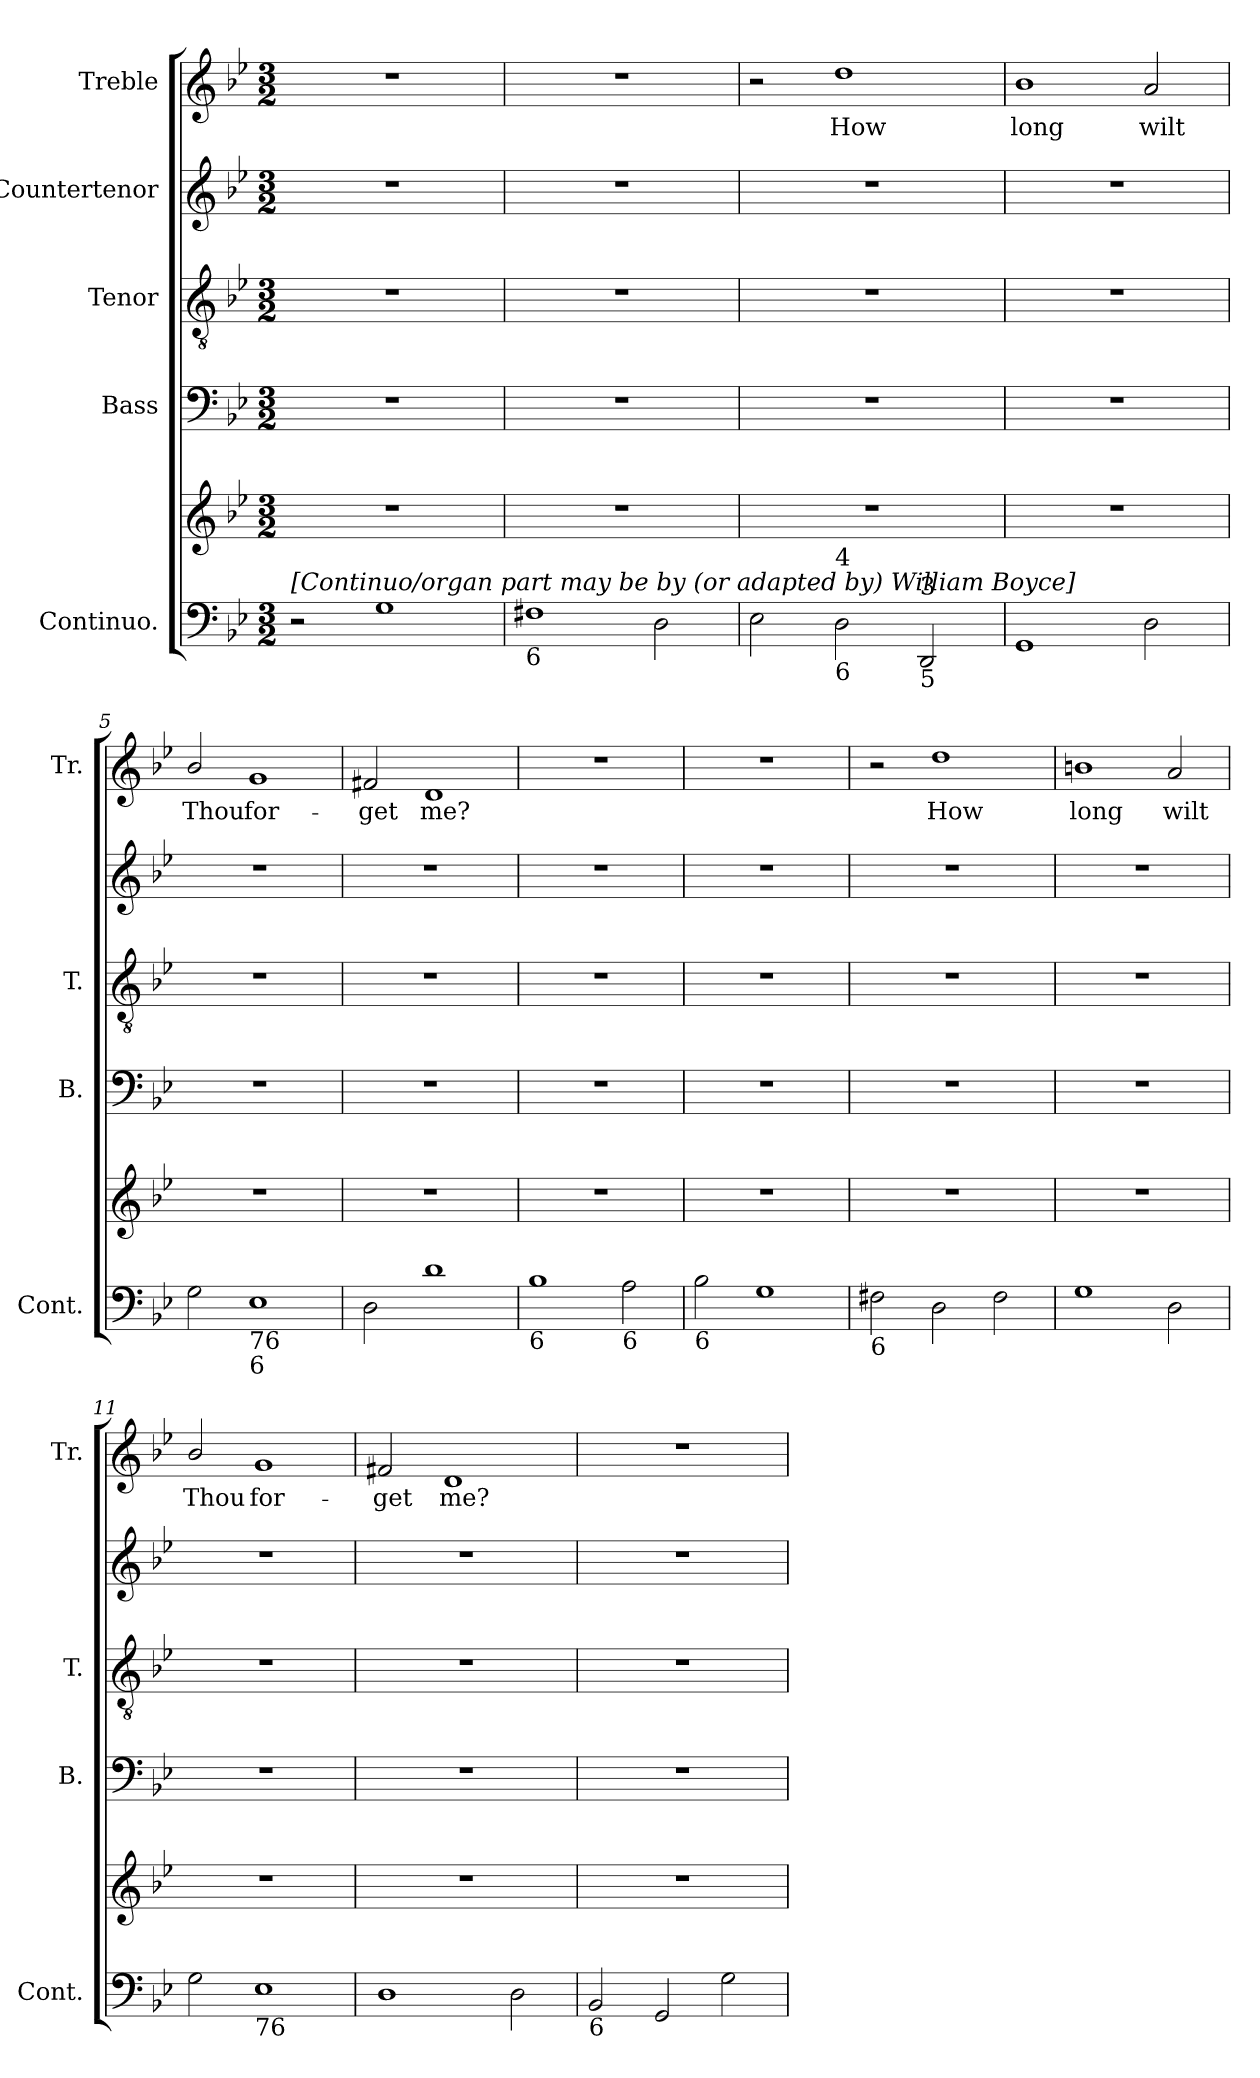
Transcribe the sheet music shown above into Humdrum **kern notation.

**kern	**kern	**kern	**kern	**kern	**kern	**text
*part5	*part5	*part4	*part3	*part2	*part1	*part1
*staff6	*staff5	*staff4	*staff3	*staff2	*staff1	*staff1
*I"Continuo.	*	*I"Bass	*I"Tenor	*I"Countertenor	*I"Treble	*
*I'Cont.	*	*I'B.	*I'T.	*	*I'Tr.	*
!!LO:PB:g=z
*clefF4	*clefG2	*clefF4	*clefGv2	*clefG2	*clefG2	*
*	*	*	*ITrd7c12	*	*	*
*k[b-e-]	*k[b-e-]	*k[b-e-]	*k[b-e-]	*k[b-e-]	*k[b-e-]	*
*g:	*g:	*g:	*g:	*g:	*g:	*
*M3/2	*M3/2	*M3/2	*M3/2	*M3/2	*M3/2	*
=1	=1	=1	=1	=1	=1	=1
!LO:TX:a:t=[Continuo/organ part may be by (or adapted by) William Boyce]	!	!	!	!	!	!
!	!LO:N:vis=1	!LO:N:vis=1	!LO:N:vis=1	!LO:N:vis=1	!LO:N:vis=1	!
2r	1.r	1.r	1.r	1.r	1.r	.
1Gi	.	.	.	.	.	.
=2	=2	=2	=2	=2	=2	=2
!LO:TX:b:t=6	!	!	!	!	!	!
!	!LO:N:vis=1	!LO:N:vis=1	!LO:N:vis=1	!LO:N:vis=1	!LO:N:vis=1	!
1F#Xi	1.r	1.r	1.r	1.r	1.r	.
2Di\	.	.	.	.	.	.
=3	=3	=3	=3	=3	=3	=3
!	!LO:N:vis=1	!LO:N:vis=1	!LO:N:vis=1	!LO:N:vis=1	!	!
2E-i\	1.r	1.r	1.r	1.r	2r	.
!LO:TX:b:t=6	!	!	!	!	!	!
!LO:TX:t=4	!	!	!	!	!	!
!	!	!	!	!	!	!LO:LY:b:color=#000000
2Di\	.	.	.	.	1ddi	How
!LO:TX:b:t=5	!	!	!	!	!	!
!LO:TX:t=3	!	!	!	!	!	!
2DDi/	.	.	.	.	.	.
=4	=4	=4	=4	=4	=4	=4
!	!LO:N:vis=1	!LO:N:vis=1	!LO:N:vis=1	!LO:N:vis=1	!	!
!	!	!	!	!	!	!LO:LY:b:color=#000000
1GGi	1.r	1.r	1.r	1.r	1b-i	long
!	!	!	!	!	!	!LO:LY:b:color=#000000
2Di\	.	.	.	.	2ai/	wilt
=5	=5	=5	=5	=5	=5	=5
!	!LO:N:vis=1	!LO:N:vis=1	!LO:N:vis=1	!LO:N:vis=1	!	!
!	!	!	!	!	!	!LO:LY:b:color=#000000
2Gi\	1.r	1.r	1.r	1.r	2b-i/	Thou
!LO:TX:b:t=76	!	!	!	!	!	!
!LO:TX:b:t=6	!	!	!	!	!	!
!	!	!	!	!	!	!LO:LY:b:color=#000000
1E-i	.	.	.	.	1gi	for-
!!LO:LB:g=z
=6	=6	=6	=6	=6	=6	=6
!	!LO:N:vis=1	!LO:N:vis=1	!LO:N:vis=1	!LO:N:vis=1	!	!
!	!	!	!	!	!	!LO:LY:b:color=#000000
2Di\	1.r	1.r	1.r	1.r	2f#Xi/	-get
!	!	!	!	!	!	!LO:LY:b:color=#000000
1di	.	.	.	.	1di	me?
=7	=7	=7	=7	=7	=7	=7
!LO:TX:b:t=6	!	!	!	!	!	!
!	!LO:N:vis=1	!LO:N:vis=1	!LO:N:vis=1	!LO:N:vis=1	!LO:N:vis=1	!
1B-i	1.r	1.r	1.r	1.r	1.r	.
!LO:TX:b:t=6	!	!	!	!	!	!
2Ai\	.	.	.	.	.	.
=8	=8	=8	=8	=8	=8	=8
!LO:TX:b:t=6	!	!	!	!	!	!
!	!LO:N:vis=1	!LO:N:vis=1	!LO:N:vis=1	!LO:N:vis=1	!LO:N:vis=1	!
2B-i\	1.r	1.r	1.r	1.r	1.r	.
1Gi	.	.	.	.	.	.
=9	=9	=9	=9	=9	=9	=9
!LO:TX:b:t=6	!	!	!	!	!	!
!	!LO:N:vis=1	!LO:N:vis=1	!LO:N:vis=1	!LO:N:vis=1	!	!
2F#Xi\	1.r	1.r	1.r	1.r	2r	.
!	!	!	!	!	!	!LO:LY:b:color=#000000
2Di\	.	.	.	.	1ddi	How
2F#i\	.	.	.	.	.	.
=10	=10	=10	=10	=10	=10	=10
!	!LO:N:vis=1	!LO:N:vis=1	!LO:N:vis=1	!LO:N:vis=1	!	!
!	!	!	!	!	!	!LO:LY:b:color=#000000
1Gi	1.r	1.r	1.r	1.r	1bni	long
!	!	!	!	!	!	!LO:LY:b:color=#000000
2Di\	.	.	.	.	2ai/	wilt
!!LO:LB:g=z
=11	=11	=11	=11	=11	=11	=11
!	!LO:N:vis=1	!LO:N:vis=1	!LO:N:vis=1	!LO:N:vis=1	!	!
!	!	!	!	!	!	!LO:LY:b:color=#000000
2Gi\	1.r	1.r	1.r	1.r	2b-i/	Thou
!LO:TX:b:t=76	!	!	!	!	!	!
!	!	!	!	!	!	!LO:LY:b:color=#000000
1E-i	.	.	.	.	1gi	for-
=12	=12	=12	=12	=12	=12	=12
!	!LO:N:vis=1	!LO:N:vis=1	!LO:N:vis=1	!LO:N:vis=1	!	!
!	!	!	!	!	!	!LO:LY:b:color=#000000
1Di	1.r	1.r	1.r	1.r	2f#Xi/	-get
!	!	!	!	!	!	!LO:LY:b:color=#000000
.	.	.	.	.	1di	me?
2Di\	.	.	.	.	.	.
=13	=13	=13	=13	=13	=13	=13
!LO:TX:b:t=6	!	!	!	!	!	!
!	!LO:N:vis=1	!LO:N:vis=1	!LO:N:vis=1	!LO:N:vis=1	!LO:N:vis=1	!
2BB-i/	1.r	1.r	1.r	1.r	1.r	.
2GGi/	.	.	.	.	.	.
2Gi\	.	.	.	.	.	.
=	=	=	=	=	=	=
*-	*-	*-	*-	*-	*-	*-
